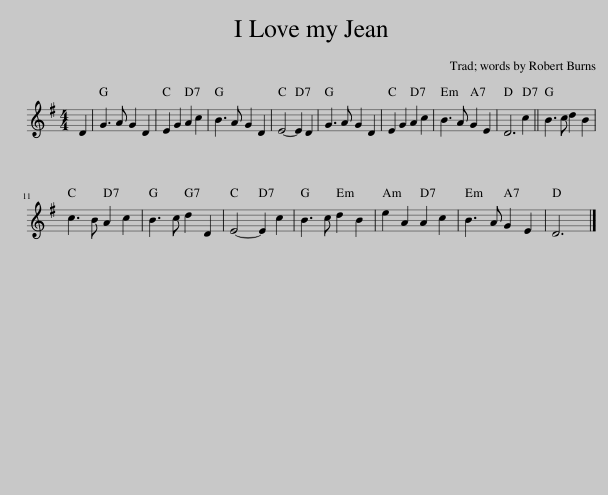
X:1
L:1/8
M:4/4
I:linebreak $
K:G
V:1 treble
V:1
 D2 | G3 A G2 D2 | E2 G2 A2 c2 | B3 A G2 D2 | E4- E2 D2 | %5
 G3 A G2 D2 | E2 G2 A2 c2 | B3 A G2 E2 | D6 c2 || B3 c d2 B2 |$ %10
 c3 B A2 c2 | B3 c d2 D2 | E4- E2 c2 | B3 c d2 B2 | e2 A2 A2 c2 | %15
 B3 A G2 E2 | D6 |] %17
